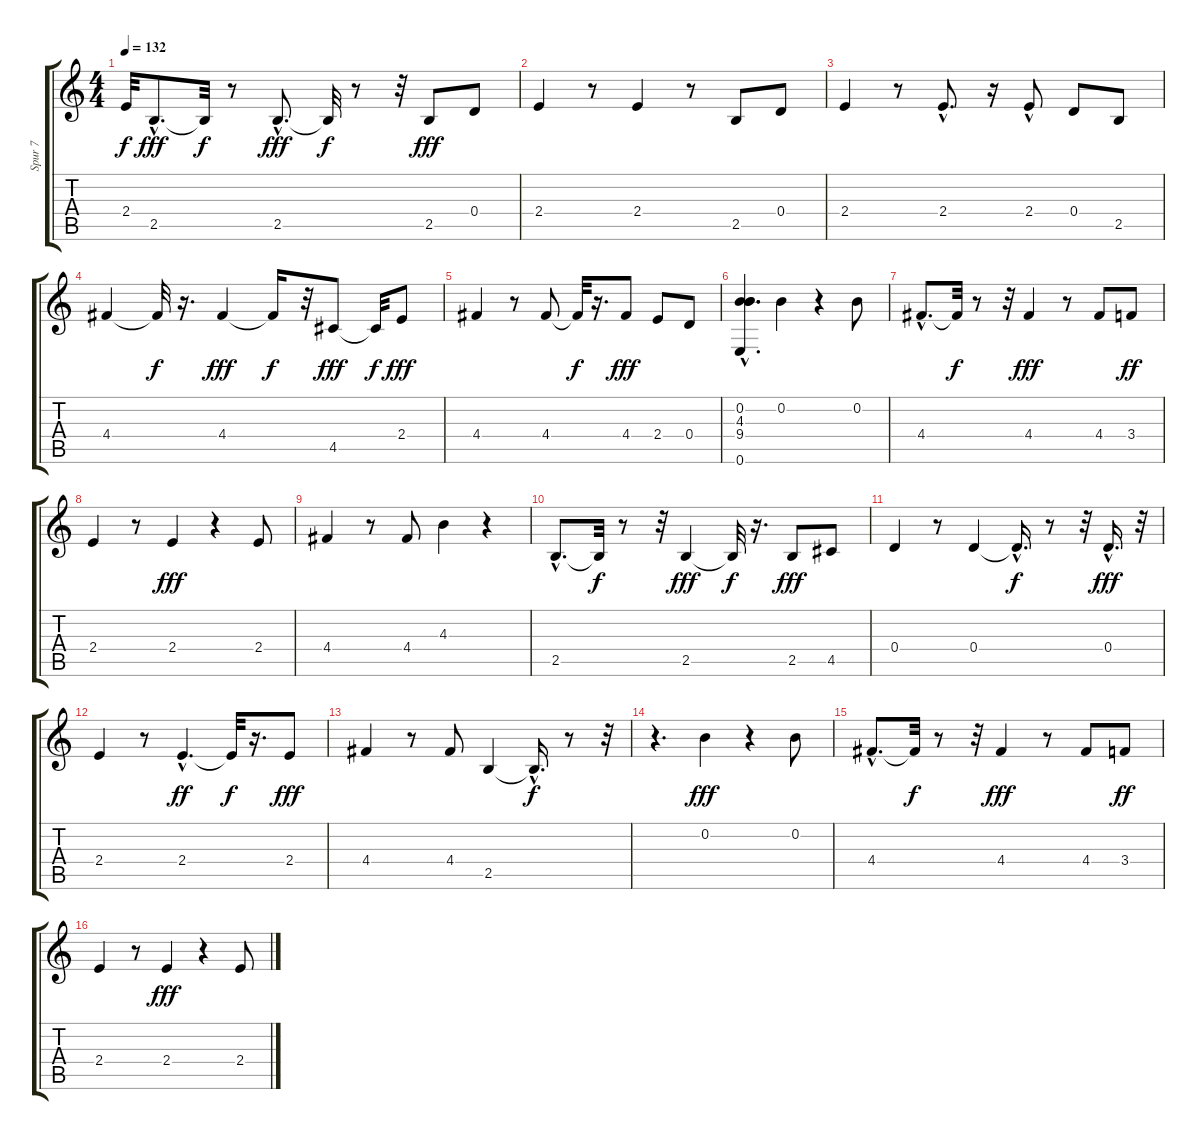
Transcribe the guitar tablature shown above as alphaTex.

\track ("Spur 7" "Spur 7") {instrument distortionguitar}
\staff {score tabs}
\tuning (E4 B3 G3 D3 A2 E2) {hide}
\ts (4 4)
\tempo 132
\clef g2
\ks c
2.4{t}.32{dy f} 2.5{hac}.8{d dy fff} 2.5{t}.32{dy f} r.8 2.5{hac}.8{d dy fff} 2.5{t}.32{dy f} r.8 r.32 2.5.8{dy fff} 0.4.8 |
2.4.4 r.8 2.4.4 r.8 2.5.8 0.4.8 |
2.4.4 r.8 2.4{hac}.8{d} r.16 2.4{hac}.8 0.4.8 2.5.8 |
4.4.4 4.4{t}.32{dy f} r.16{d} 4.4.4{dy fff} 4.4{t}.16{dy f} r.32 4.5.8{dy fff} 4.5{t}.32{dy f} 2.4.8{dy fff} |
4.4.4 r.8 4.4.8 4.4{t}.32{dy f} r.16{d} 4.4.8{dy fff} 2.4.8 0.4.8 |
(0.2{hac} 4.3{hac} 9.4{hac} 0.6{hac}).4{d} 0.2.4 r.4 0.2.8 |
4.4{hac}.8{d} 4.4{t}.32{dy f} r.8 r.32 4.4.4{dy fff} r.8 4.4.8 3.4.8{dy ff} |
2.4.4 r.8 2.4.4{dy fff} r.4 2.4.8 |
4.4.4 r.8 4.4.8 4.3.4 r.4 |
2.5{hac}.8{d} 2.5{t}.32{dy f} r.8 r.32 2.5.4{dy fff} 2.5{t}.32{dy f} r.16{d} 2.5.8{dy fff} 4.5.8 |
0.4.4 r.8 0.4.4 0.4{hac t}.16{d dy f} r.8 r.32 0.4{hac}.16{d dy fff} r.32 |
2.4.4 r.8 2.4{hac}.4{d dy ff} 2.4{t}.32{dy f} r.16{d} 2.4.8{dy fff} |
4.4.4 r.8 4.4.8 2.5.4 2.5{hac t}.16{d dy f} r.8 r.32 |
r.4{d} 0.2.4{dy fff} r.4 0.2.8 |
4.4{hac}.8{d} 4.4{t}.32{dy f} r.8 r.32 4.4.4{dy fff} r.8 4.4.8 3.4.8{dy ff} |
2.4.4 r.8 2.4.4{dy fff} r.4 2.4.8
